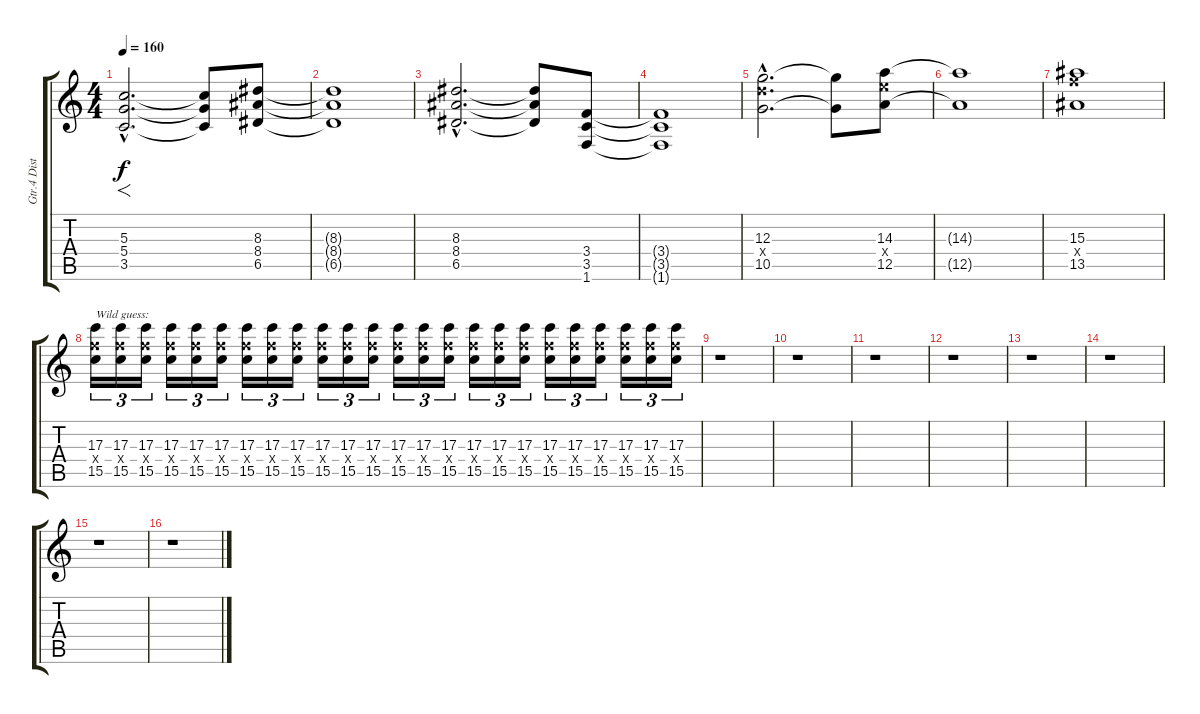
\track ("Gtr.4 Dist. (Effects)" "Gtr.4 Dist") {instrument distortionguitar}
\staff {score tabs}
\tuning (E4 B3 G3 D3 A2 E2) {hide}
\ts (4 4)
\tempo 160
\clef g2
\ks c
(5.3{hac} 5.4{hac} 3.5{hac}).2{f d dy f} (5.3{t} 5.4{t} 3.5{t}).8 (8.3 8.4 6.5).8 |
(8.3{t} 8.4{t} 6.5{t}).1 |
(8.3{hac} 8.4{hac} 6.5{hac}).2{d} (8.3{t} 8.4{t} 6.5{t}).8 (3.4 3.5 1.6).8 |
(3.4{t} 3.5{t} 1.6{t}).1 |
(12.3{hac} 12.4{hac x} 10.5{hac}).2{d} (12.3{t} 10.5{t}).8 (14.3 14.4{x} 12.5).8 |
(14.3{t} 12.5{t}).1 |
(15.3 15.4{x} 13.5).1 |
(17.3 15.4{x} 15.5).16{tu (3 2) txt "Wild guess:"} (17.3 15.4{x} 15.5).16{tu (3 2)} (17.3 15.4{x} 15.5).16{tu (3 2)} (17.3 15.4{x} 15.5).16{tu (3 2)} (17.3 15.4{x} 15.5).16{tu (3 2)} (17.3 15.4{x} 15.5).16{tu (3 2)} (17.3 15.4{x} 15.5).16{tu (3 2)} (17.3 15.4{x} 15.5).16{tu (3 2)} (17.3 15.4{x} 15.5).16{tu (3 2)} (17.3 15.4{x} 15.5).16{tu (3 2)} (17.3 15.4{x} 15.5).16{tu (3 2)} (17.3 15.4{x} 15.5).16{tu (3 2)} (17.3 15.4{x} 15.5).16{tu (3 2)} (17.3 15.4{x} 15.5).16{tu (3 2)} (17.3 15.4{x} 15.5).16{tu (3 2)} (17.3 15.4{x} 15.5).16{tu (3 2)} (17.3 15.4{x} 15.5).16{tu (3 2)} (17.3 15.4{x} 15.5).16{tu (3 2)} (17.3 15.4{x} 15.5).16{tu (3 2)} (17.3 15.4{x} 15.5).16{tu (3 2)} (17.3 15.4{x} 15.5).16{tu (3 2)} (17.3 15.4{x} 15.5).16{tu (3 2)} (17.3 15.4{x} 15.5).16{tu (3 2)} (17.3 15.4{x} 15.5).16{tu (3 2)} |
r.1 |
r.1 |
r.1 |
r.1 |
r.1 |
r.1 |
r.1 |
r.1
